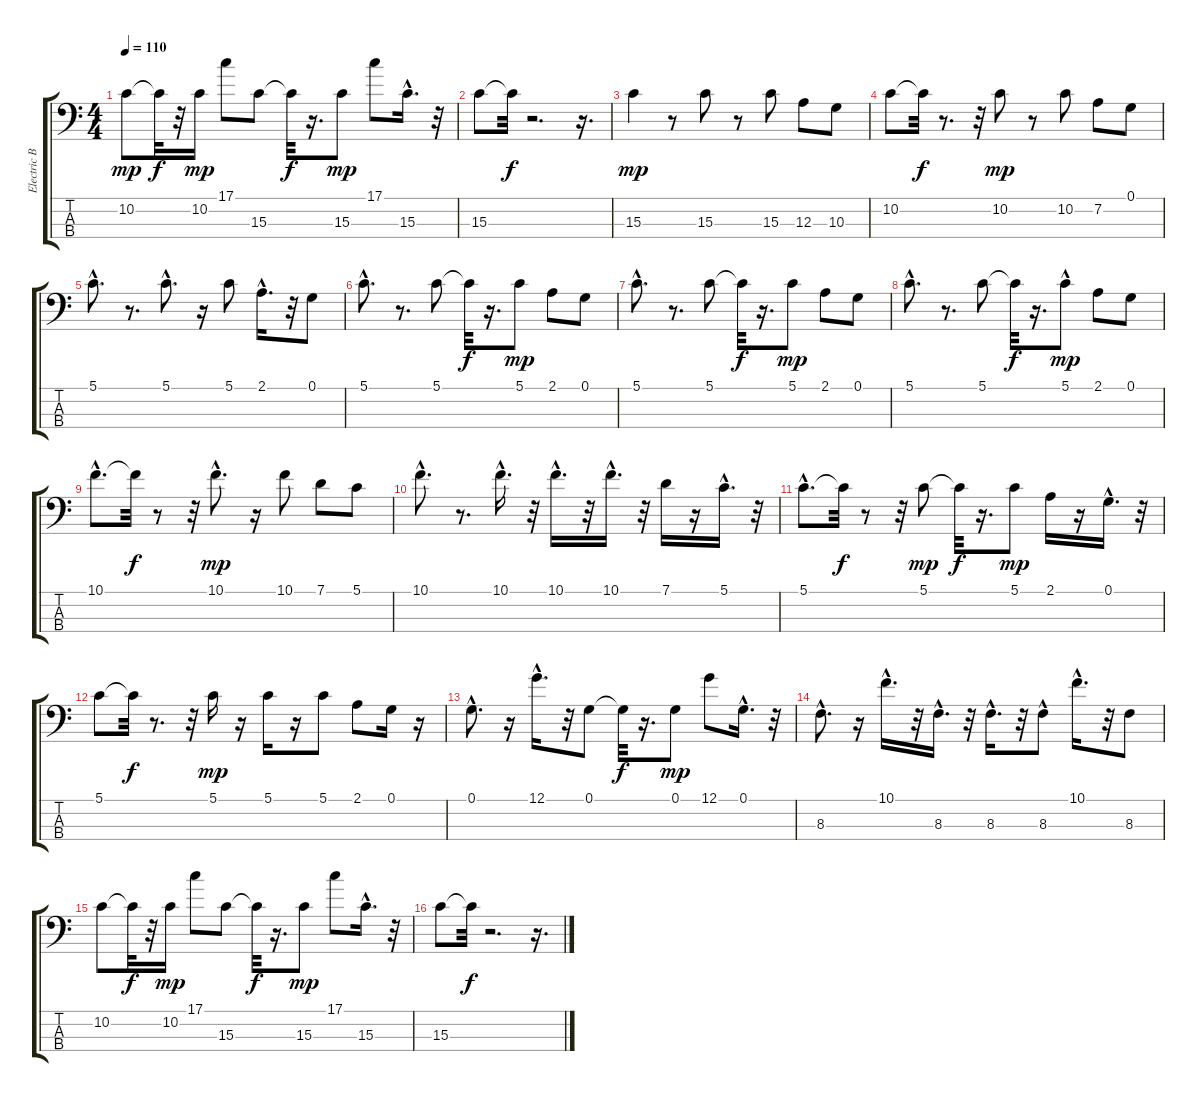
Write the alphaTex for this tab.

\track ("Electric Bass" "Electric B") {instrument electricbassfinger}
\staff {score tabs}
\tuning (G2 D2 A1 E1) {hide}
\ts (4 4)
\tempo 110
\clef f4
\ks c
10.2.8{dy mp} 10.2{t}.32{dy f} r.32 10.2.16{dy mp} 17.1.8 15.3.8 15.3{t}.32{dy f} r.16{d} 15.3.8{dy mp} 17.1.8 15.3{hac}.16{d} r.32 |
15.3.8 15.3{t}.32{dy f} r.2{d} r.16{d} |
15.3.4{dy mp} r.8 15.3.8 r.8 15.3.8 12.3.8 10.3.8 |
10.2.8 10.2{t}.32{dy f} r.8{d} r.32 10.2.8{dy mp} r.8 10.2.8 7.2.8 0.1.8 |
5.1{hac}.8{d} r.8{d} 5.1{hac}.8{d} r.16 5.1.8 2.1{hac}.16{d} r.32 0.1.8 |
5.1{hac}.8{d} r.8{d} 5.1.8 5.1{t}.32{dy f} r.16{d} 5.1.8{dy mp} 2.1.8 0.1.8 |
5.1{hac}.8{d} r.8{d} 5.1.8 5.1{t}.32{dy f} r.16{d} 5.1.8{dy mp} 2.1.8 0.1.8 |
5.1{hac}.8{d} r.8{d} 5.1.8 5.1{t}.32{dy f} r.16{d} 5.1{hac}.8{dy mp} 2.1.8 0.1.8 |
10.1{hac}.8{d} 10.1{t}.32{dy f} r.8 r.32 10.1{hac}.8{d dy mp} r.16 10.1.8 7.1.8 5.1.8 |
10.1{hac}.8{d} r.8{d} 10.1{hac}.16{d} r.32 10.1{hac}.16{d} r.32 10.1{hac}.16{d} r.32 7.1.16 r.16 5.1{hac}.16{d} r.32 |
5.1{hac}.8{d} 5.1{t}.32{dy f} r.8 r.32 5.1.8{dy mp} 5.1{t}.32{dy f} r.16{d} 5.1.8{dy mp} 2.1.16 r.16 0.1{hac}.16{d} r.32 |
5.1.8 5.1{t}.32{dy f} r.8{d} r.32 5.1.16{dy mp} r.16 5.1.16 r.16 5.1.8 2.1.8 0.1.16 r.16 |
0.1{hac}.8{d} r.16 12.1{hac}.16{d} r.32 0.1.8 0.1{t}.32{dy f} r.16{d} 0.1.8{dy mp} 12.1.8 0.1{hac}.16{d} r.32 |
8.3{hac}.8{d} r.16 10.1{hac}.16{d} r.32 8.3{hac}.16{d} r.32 8.3{hac}.16{d} r.32 8.3{hac}.8 10.1{hac}.16{d} r.32 8.3.8 |
10.2.8 10.2{t}.32{dy f} r.32 10.2.16{dy mp} 17.1.8 15.3.8 15.3{t}.32{dy f} r.16{d} 15.3.8{dy mp} 17.1.8 15.3{hac}.16{d} r.32 |
15.3.8 15.3{t}.32{dy f} r.2{d} r.16{d}
